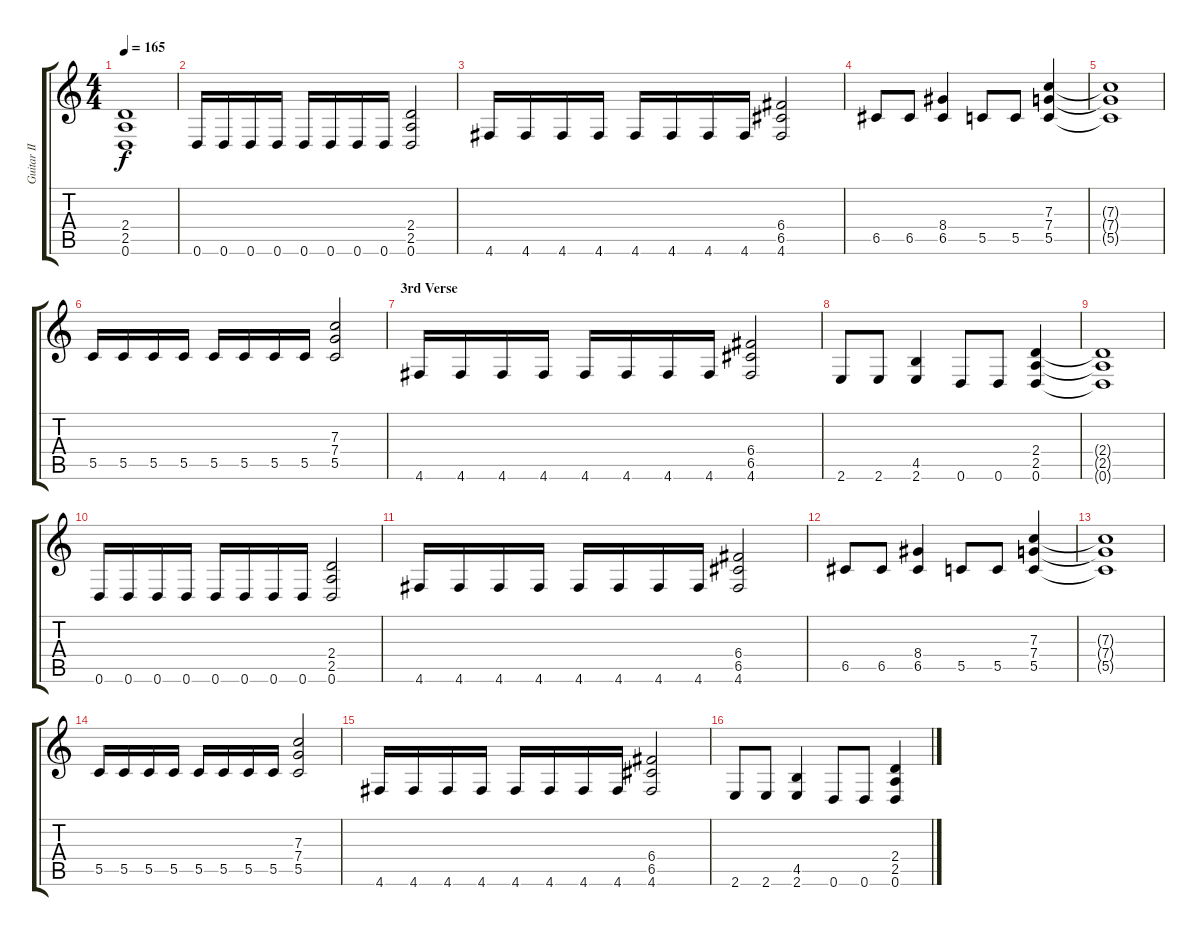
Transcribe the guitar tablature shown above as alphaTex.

\track ("Guitar II" "Guitar II") {instrument distortionguitar}
\staff {score tabs}
\tuning (D4 A3 F3 C3 G2 D2) {hide}
\ts (4 4)
\tempo 165
\clef g2
\ks c
(2.4{t} 2.5{t} 0.6{t}).1{dy f} |
0.6.16 0.6.16 0.6.16 0.6.16 0.6.16 0.6.16 0.6.16 0.6.16 (2.4 2.5 0.6).2 |
4.6.16 4.6.16 4.6.16 4.6.16 4.6.16 4.6.16 4.6.16 4.6.16 (6.4 6.5 4.6).2 |
6.5.8 6.5.8 (8.4 6.5).4 5.5.8 5.5.8 (7.3 7.4 5.5).4 |
(7.3{t} 7.4{t} 5.5{t}).1 |
5.5.16 5.5.16 5.5.16 5.5.16 5.5.16 5.5.16 5.5.16 5.5.16 (7.3 7.4 5.5).2 |
\section ("" "3rd Verse")
4.6.16 4.6.16 4.6.16 4.6.16 4.6.16 4.6.16 4.6.16 4.6.16 (6.4 6.5 4.6).2 |
2.6.8 2.6.8 (4.5 2.6).4 0.6.8 0.6.8 (2.4 2.5 0.6).4 |
(2.4{t} 2.5{t} 0.6{t}).1 |
0.6.16 0.6.16 0.6.16 0.6.16 0.6.16 0.6.16 0.6.16 0.6.16 (2.4 2.5 0.6).2 |
4.6.16 4.6.16 4.6.16 4.6.16 4.6.16 4.6.16 4.6.16 4.6.16 (6.4 6.5 4.6).2 |
6.5.8 6.5.8 (8.4 6.5).4 5.5.8 5.5.8 (7.3 7.4 5.5).4 |
(7.3{t} 7.4{t} 5.5{t}).1 |
5.5.16 5.5.16 5.5.16 5.5.16 5.5.16 5.5.16 5.5.16 5.5.16 (7.3 7.4 5.5).2 |
4.6.16 4.6.16 4.6.16 4.6.16 4.6.16 4.6.16 4.6.16 4.6.16 (6.4 6.5 4.6).2 |
2.6.8 2.6.8 (4.5 2.6).4 0.6.8 0.6.8 (2.4 2.5 0.6).4
